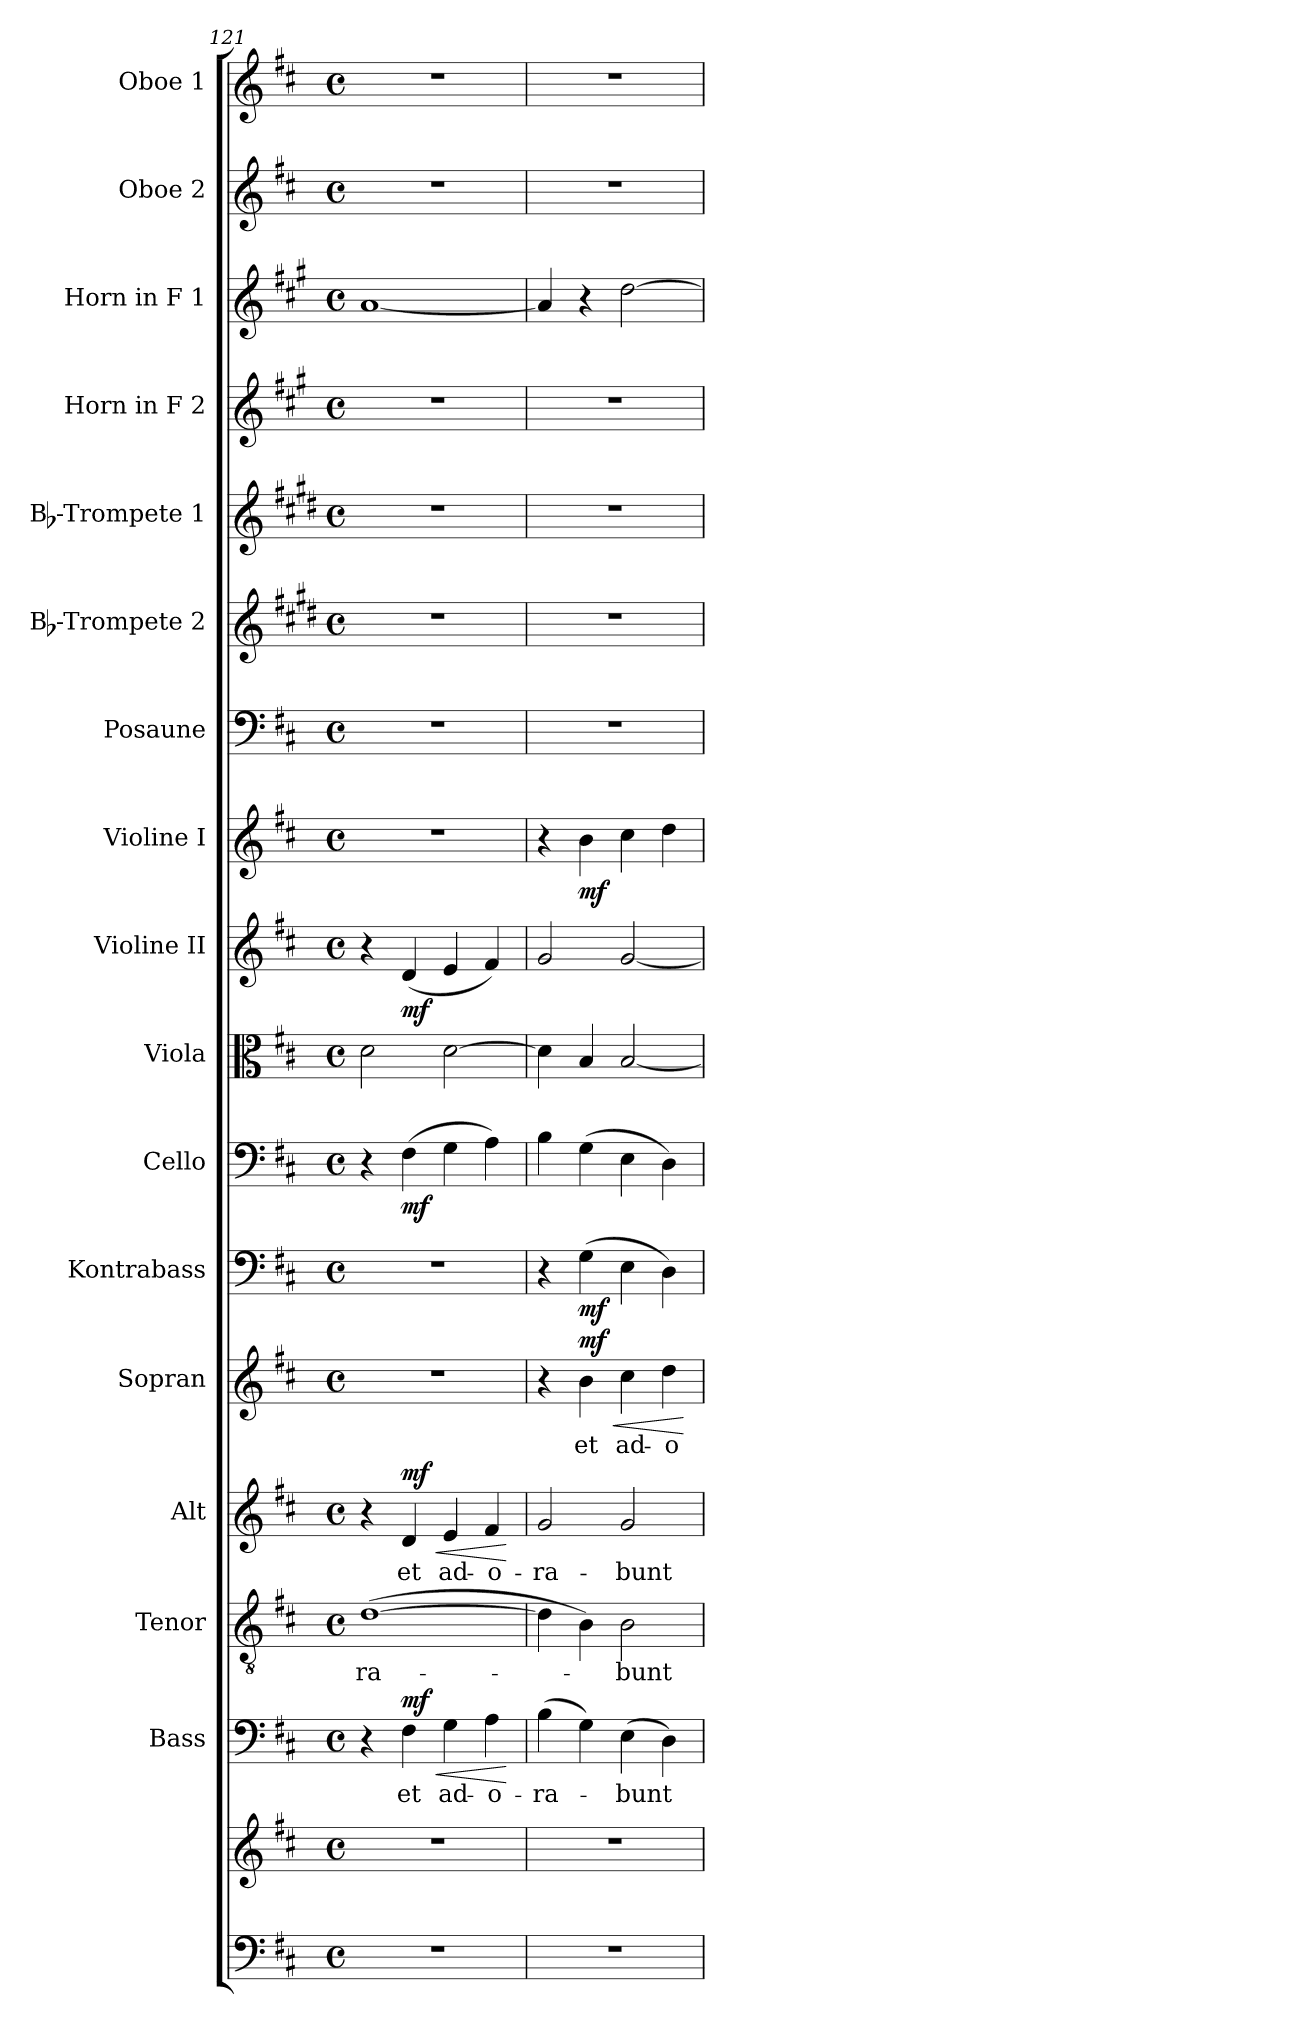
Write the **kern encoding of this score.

**kern	**kern	**kern	**text	**dynam	**kern	**text	**kern	**text	**dynam	**kern	**text	**dynam	**kern	**dynam	**kern	**dynam	**kern	**kern	**dynam	**kern	**dynam	**kern	**kern	**kern	**kern	**kern	**kern	**kern
*part17	*part17	*part16	*part16	*part16	*part15	*part15	*part14	*part14	*part14	*part13	*part13	*part13	*part12	*part12	*part11	*part11	*part10	*part9	*part9	*part8	*part8	*part7	*part6	*part5	*part4	*part3	*part2	*part1
*staff18	*staff17	*staff16	*staff16	*staff16	*staff15	*staff15	*staff14	*staff14	*staff14	*staff13	*staff13	*staff13	*staff12	*staff12	*staff11	*staff11	*staff10	*staff9	*staff9	*staff8	*staff8	*staff7	*staff6	*staff5	*staff4	*staff3	*staff2	*staff1
*	*	*I"Bass	*	*	*I"Tenor	*	*I"Alt	*	*	*I"Sopran	*	*	*I"Kontrabass	*	*I"Cello	*	*I"Viola	*I"Violine II	*	*I"Violine I	*	*I"Posaune	*I"Bb-Trompete 2	*I"Bb-Trompete 1	*I"Horn in F 2	*I"Horn in F 1	*I"Oboe 2	*I"Oboe 1
*	*	*I'B.	*	*	*I'T.	*	*I'A.	*	*	*I'S.	*	*	*I'Kb.	*	*	*	*I'Vla.	*I'Vl. II	*	*I'Vl. I	*	*I'Pos.	*I'Bb Trp. 2	*I'Bb Trp. 1	*	*	*I'Ob. 2	*I'Ob. 1
*clefF4	*clefG2	*clefF4	*	*	*clefGv2	*	*clefG2	*	*	*clefG2	*	*	*clefF4	*	*clefF4	*	*clefC3	*clefG2	*	*clefG2	*	*clefF4	*clefG2	*clefG2	*clefG2	*clefG2	*clefG2	*clefG2
*	*	*	*	*	*	*	*	*	*	*	*	*	*ITrd7c12	*	*	*	*	*	*	*	*	*	*ITrd1c2	*ITrd1c2	*ITrd4c7	*ITrd4c7	*	*
*k[f#c#]	*k[f#c#]	*k[f#c#]	*	*	*k[f#c#]	*	*k[f#c#]	*	*	*k[f#c#]	*	*	*k[f#c#]	*	*k[f#c#]	*	*k[f#c#]	*k[f#c#]	*	*k[f#c#]	*	*k[f#c#]	*k[f#c#]	*k[f#c#]	*k[f#c#]	*k[f#c#]	*k[f#c#]	*k[f#c#]
*D:	*D:	*D:	*	*	*D:	*	*D:	*	*	*D:	*	*	*D:	*	*D:	*	*D:	*D:	*	*D:	*	*D:	*D:	*D:	*D:	*D:	*D:	*D:
*M4/4	*M4/4	*M4/4	*	*	*M4/4	*	*M4/4	*	*	*M4/4	*	*	*M4/4	*	*M4/4	*	*M4/4	*M4/4	*	*M4/4	*	*M4/4	*M4/4	*M4/4	*M4/4	*M4/4	*M4/4	*M4/4
*met(c)	*met(c)	*met(c)	*	*	*met(c)	*	*met(c)	*	*	*met(c)	*	*	*met(c)	*	*met(c)	*	*met(c)	*met(c)	*	*met(c)	*	*met(c)	*met(c)	*met(c)	*met(c)	*met(c)	*met(c)	*met(c)
=121	=121	=121	=121	=121	=121	=121	=121	=121	=121	=121	=121	=121	=121	=121	=121	=121	=121	=121	=121	=121	=121	=121	=121	=121	=121	=121	=121	=121
!	!	!	!	!	!	!LO:LY:b	!	!	!	!	!	!	!	!	!	!	!	!	!	!	!	!	!	!	!	!	!	!
1r	1r	4r	.	.	(>[1d	-ra-	4r	.	.	1r	.	.	1r	.	4r	.	2d\	4r	.	1r	.	1r	1r	1r	1r	[1d	1r	1r
!	!	!	!LO:LY:b	!LO:HP:b	!	!	!	!LO:LY:b	!LO:HP:b	!	!	!	!	!	!	!	!	!	!	!	!	!	!	!	!	!	!	!
!	!	!	!	!LO:DY:n=1:a	!	!	!	!	!LO:DY:n=1:a	!	!	!	!	!	!	!LO:DY:b	!	!	!LO:DY:b	!	!	!	!	!	!	!	!	!
.	.	4F#\	et	< mf	.	.	4d/	et	< mf	.	.	.	.	.	(>4F#\	mf	.	(<4d/	mf	.	.	.	.	.	.	.	.	.
!	!	!	!LO:LY:b	!	!	!	!	!LO:LY:b	!	!	!	!	!	!	!	!	!	!	!	!	!	!	!	!	!	!	!	!
.	.	4G\	ad-	.	.	.	4e/	ad-	.	.	.	.	.	.	4G\	.	[2d\	4e/	.	.	.	.	.	.	.	.	.	.
!	!	!	!LO:LY:b	!	!	!	!	!LO:LY:b	!	!	!	!	!	!	!	!	!	!	!	!	!	!	!	!	!	!	!	!
.	.	4A\	-o-	.	.	.	4f#/	-o-	.	.	.	.	.	.	4A\)	.	.	4f#/)	.	.	.	.	.	.	.	.	.	.
.	.	.	.	[	.	.	.	.	[	.	.	.	.	.	.	.	.	.	.	.	.	.	.	.	.	.	.	.
=122	=122	=122	=122	=122	=122	=122	=122	=122	=122	=122	=122	=122	=122	=122	=122	=122	=122	=122	=122	=122	=122	=122	=122	=122	=122	=122	=122	=122
!	!	!	!LO:LY:b	!	!	!	!	!LO:LY:b	!	!	!	!	!	!	!	!	!	!	!	!	!	!	!	!	!	!	!	!
1r	1r	(>4B\	-ra-	.	4d\]	.	2g/	-ra-	.	4r	.	.	4r	.	4B\	.	4d\]	2g/	.	4r	.	1r	1r	1r	1r	4d/]	1r	1r
!	!	!	!	!	!	!	!	!	!	!	!LO:LY:b	!LO:HP:b	!	!	!	!	!	!	!	!	!	!	!	!	!	!	!	!
!	!	!	!	!	!	!	!	!	!	!	!	!LO:DY:n=1:a	!	!LO:DY:b	!	!	!	!	!	!	!LO:DY:b	!	!	!	!	!	!	!
.	.	4G\)	.	.	4B\)	.	.	.	.	4b\	et	< mf	(>4GG\	mf	(>4G\	.	4B/	.	.	4b\	mf	.	.	.	.	4r	.	.
!	!	!	!LO:LY:b	!	!	!LO:LY:b	!	!LO:LY:b	!	!	!LO:LY:b	!	!	!	!	!	!	!	!	!	!	!	!	!	!	!	!	!
.	.	(>4E\	-bunt	.	2B\	-bunt	2g/	-bunt	.	4cc#\	ad-	.	4EE\	.	4E\	.	[2B/	[2g/	.	4cc#\	.	.	.	.	.	[2g\	.	.
!	!	!	!	!	!	!	!	!	!	!	!LO:LY:b	!	!	!	!	!	!	!	!	!	!	!	!	!	!	!	!	!
.	.	4D\)	.	.	.	.	.	.	.	4dd\	-o-	.	4DD\)	.	4D\)	.	.	.	.	4dd\	.	.	.	.	.	.	.	.
.	.	.	.	.	.	.	.	.	.	.	.	[	.	.	.	.	.	.	.	.	.	.	.	.	.	.	.	.
=	=	=	=	=	=	=	=	=	=	=	=	=	=	=	=	=	=	=	=	=	=	=	=	=	=	=	=	=
*-	*-	*-	*-	*-	*-	*-	*-	*-	*-	*-	*-	*-	*-	*-	*-	*-	*-	*-	*-	*-	*-	*-	*-	*-	*-	*-	*-	*-
